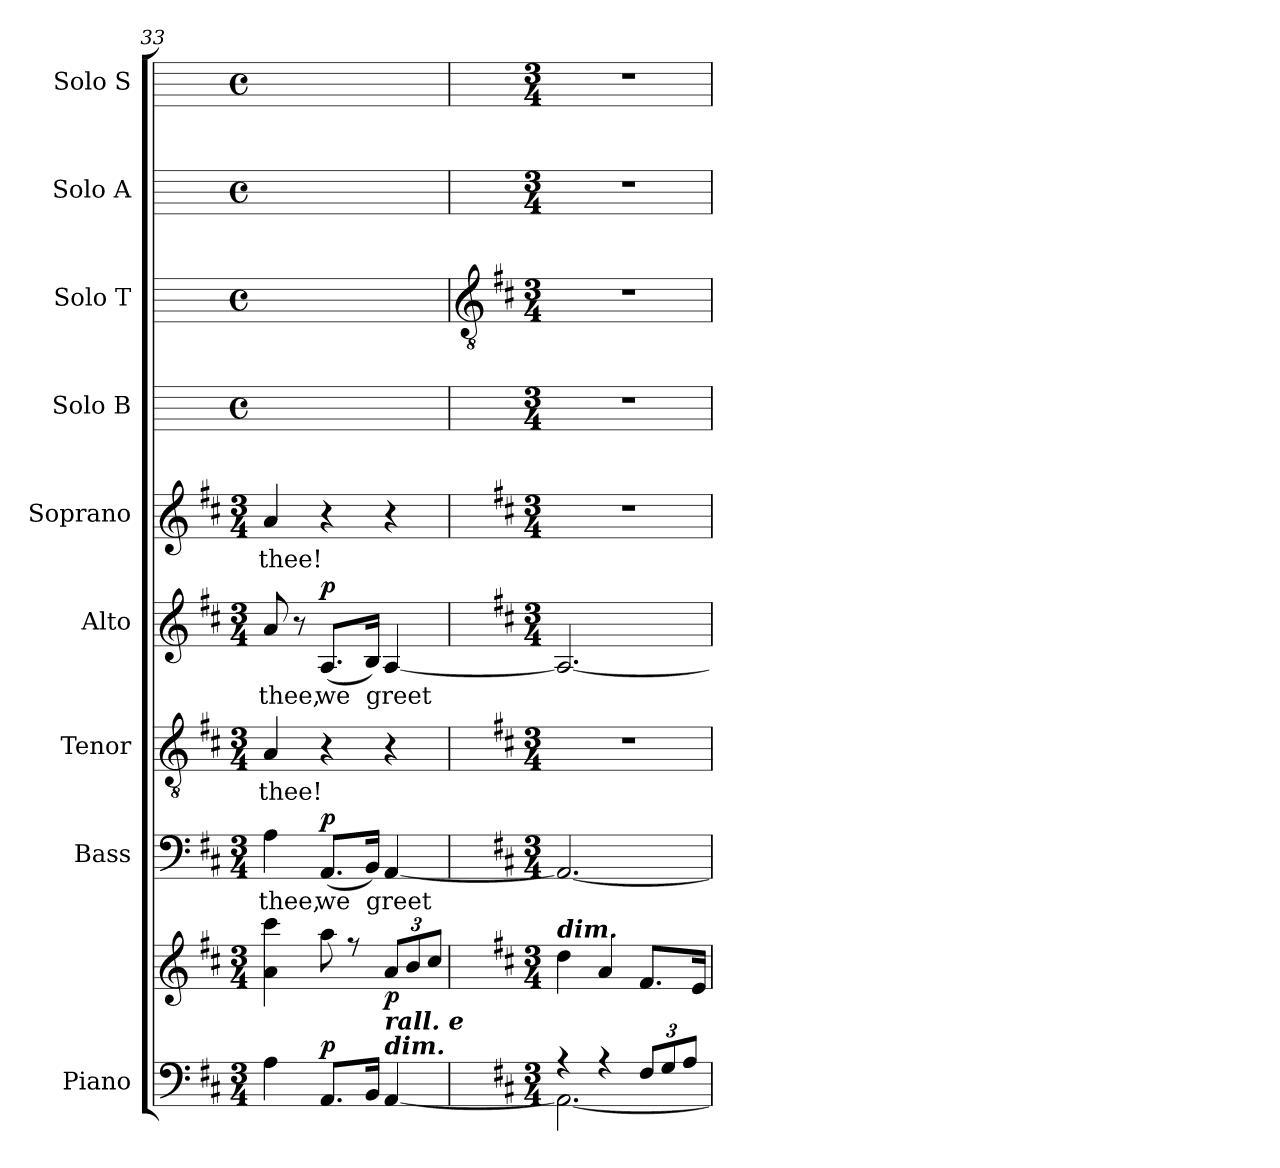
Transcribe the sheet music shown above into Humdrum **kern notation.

**kern	**kern	**dynam	**kern	**text	**dynam	**kern	**text	**kern	**text	**dynam	**kern	**text	**kern	**kern	**kern	**kern
*part9	*part9	*part9	*part8	*part8	*part8	*part7	*part7	*part6	*part6	*part6	*part5	*part5	*part4	*part3	*part2	*part1
*staff10	*staff9	*staff9/10	*staff8	*staff8	*staff8	*staff7	*staff7	*staff6	*staff6	*staff6	*staff5	*staff5	*staff4	*staff3	*staff2	*staff1
*I"Piano	*	*	*I"Bass	*	*	*I"Tenor	*	*I"Alto	*	*	*I"Soprano	*	*I"Solo B	*I"Solo T	*I"Solo A	*I"Solo S
*I'Piano	*	*	*I'Bass	*	*	*I'Tenor	*	*I'Alto	*	*	*I'Soprano	*	*I'Solo B	*I'Solo T	*I'Solo A	*I'Solo S
*clefF4	*clefG2	*	*clefF4	*	*	*clefGv2	*	*clefG2	*	*	*clefG2	*	*	*	*	*
*k[f#c#]	*k[f#c#]	*	*k[f#c#]	*	*	*k[f#c#]	*	*k[f#c#]	*	*	*k[f#c#]	*	*	*	*	*
*D:	*D:	*	*D:	*	*	*D:	*	*D:	*	*	*D:	*	*	*	*	*
*M3/4	*M3/4	*	*M3/4	*	*	*M3/4	*	*M3/4	*	*	*M3/4	*	*M4/4	*M4/4	*M4/4	*M4/4
*	*	*	*	*	*	*	*	*	*	*	*	*	*met(c)	*met(c)	*met(c)	*met(c)
=33	=33	=33	=33	=33	=33	=33	=33	=33	=33	=33	=33	=33	=33	=33	=33	=33
*	*^	*	*	*	*	*	*	*	*	*	*	*	*	*	*	*
!	!	!LO:N:vis=1	!	!	!LO:LY:b	!	!	!LO:LY:b	!	!LO:LY:b	!	!	!LO:LY:b	!	!	!	!
4A	4a\ 4ccc#\	2.ryy	.	4A	thee,	.	4A	thee!	8a	thee,	.	4a	thee!	2.r	2.r	2.r	2.r
.	.	.	.	.	.	.	.	.	8r	.	.	.	.	.	.	.	.
!	!	!	!LO:DY:a=2	!	!LO:LY:b	!LO:DY:b	!	!	!	!LO:LY:b	!LO:DY:b	!	!	!	!	!	!
8.AA/L	8aa\	.	p	(<8.AAL	we	p	4r	.	(<8.AL	we	p	4r	.	.	.	.	.
.	8r	.	.	.	.	.	.	.	.	.	.	.	.	.	.	.	.
16BB/J	.	.	.	16BBJ)	.	.	.	.	16BJ)	.	.	.	.	.	.	.	.
!	!LO:TX:b:Bi:t=rall. e	!	!	!	!	!	!	!	!	!	!	!	!	!	!	!	!
!LO:TX:a:Bi:t=dim.	!	!	!	!	!	!	!	!	!	!	!	!	!	!	!	!	!
!	!	!	!LO:DY:b	!	!LO:LY:b	!	!	!	!	!LO:LY:b	!	!	!	!	!	!	!
[4AA/	12a/L	.	p	[4AA	greet	.	4r	.	[4A	greet	.	4r	.	.	.	.	.
.	12b/	.	.	.	.	.	.	.	.	.	.	.	.	.	.	.	.
.	12cc#/J	.	.	.	.	.	.	.	.	.	.	.	.	.	.	.	.
*	*v	*v	*	*	*	*	*	*	*	*	*	*	*	*	*	*	*
!!LO:LB:g=z
=34	=34	=34	=34	=34	=34	=34	=34	=34	=34	=34	=34	=34	=34	=34	=34	=34
*	*	*	*	*	*	*	*	*	*	*	*	*	*	*clefGv2	*	*
*	*	*	*	*	*	*	*	*	*	*	*	*	*	*k[f#c#]	*	*
*	*	*	*	*	*	*	*	*	*	*	*	*	*	*D:	*	*
*M3/4	*M3/4	*	*M3/4	*	*	*M3/4	*	*M3/4	*	*	*M3/4	*	*M3/4	*M3/4	*M3/4	*M3/4
*^	*	*	*	*	*	*	*	*	*	*	*	*	*	*	*	*
!	!	!LO:TX:a:Bi:t=dim.	!	!	!	!	!	!	!	!	!	!	!	!	!	!	!
!	!	!	!	!	!	!	!	!	!	!	!	!	!	!	!LO:N:vis=1	!	!
4r	2.AA\_	4dd	.	2.AA_	.	.	2.r	.	2.A_	.	.	2.r	.	2.r	2.r	2.r	2.r
4r	.	4a	.	.	.	.	.	.	.	.	.	.	.	.	.	.	.
12F#/L	.	8.f#L	.	.	.	.	.	.	.	.	.	.	.	.	.	.	.
12G/	.	.	.	.	.	.	.	.	.	.	.	.	.	.	.	.	.
12A/J	.	.	.	.	.	.	.	.	.	.	.	.	.	.	.	.	.
.	.	16eJ	.	.	.	.	.	.	.	.	.	.	.	.	.	.	.
*v	*v	*	*	*	*	*	*	*	*	*	*	*	*	*	*	*	*
=	=	=	=	=	=	=	=	=	=	=	=	=	=	=	=	=
*-	*-	*-	*-	*-	*-	*-	*-	*-	*-	*-	*-	*-	*-	*-	*-	*-
